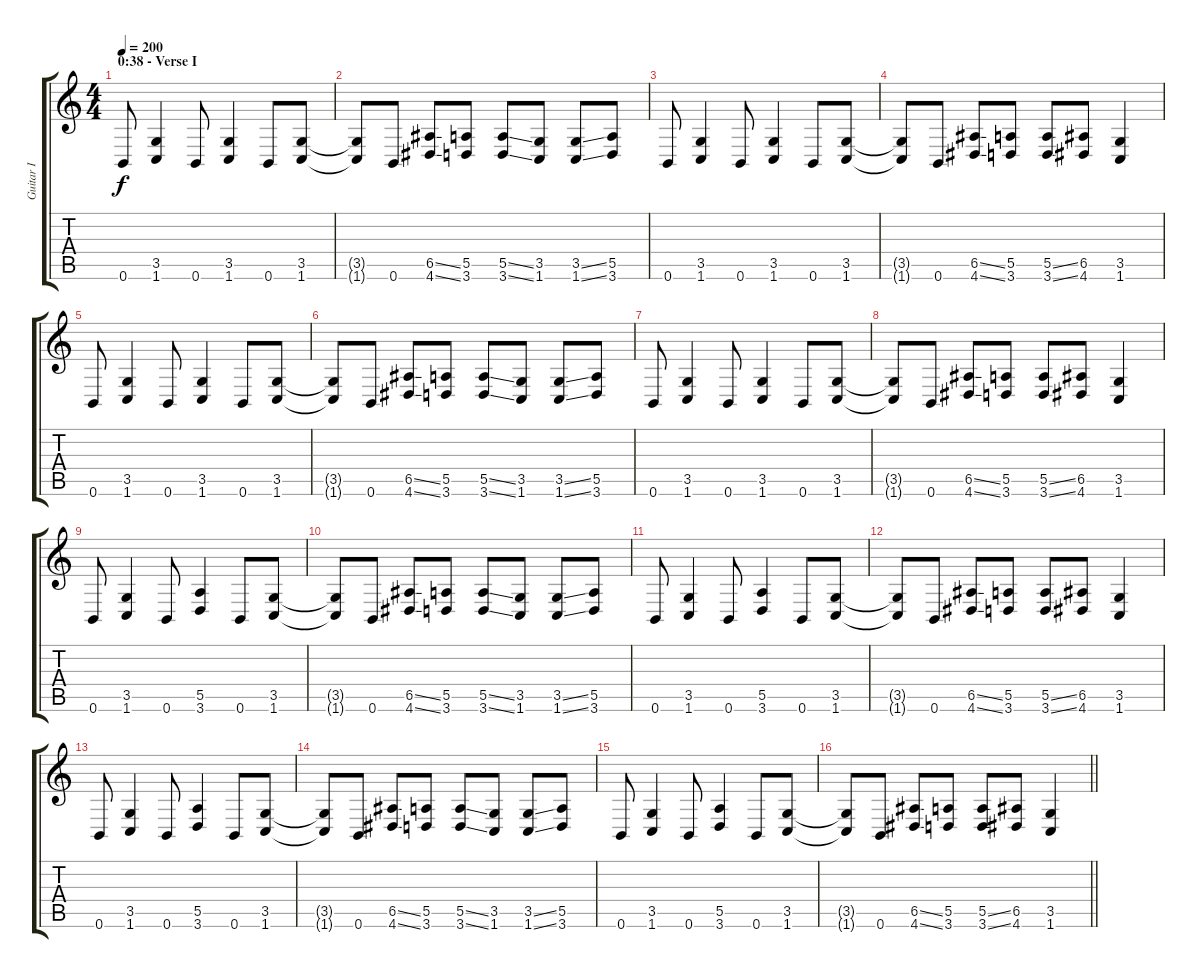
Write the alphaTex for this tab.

\track ("Guitar I" "Guitar I") {instrument distortionguitar}
\staff {score tabs}
\tuning (B3 Gb3 D3 A2 E2 B1) {hide}
\ts (4 4)
\section ("" "0:38 - Verse I")
\tempo 200
\clef g2
\ks c
0.6.8{dy f} (3.5 1.6).4 0.6.8 (3.5 1.6).4 0.6.8 (3.5 1.6).8 |
(3.5{t} 1.6{t}).8 0.6.8 (6.5{ss} 4.6{ss}).8 (5.5 3.6).8 (5.5{ss} 3.6{ss}).8 (3.5 1.6).8 (3.5{ss} 1.6{ss}).8 (5.5 3.6).8 |
0.6.8 (3.5 1.6).4 0.6.8 (3.5 1.6).4 0.6.8 (3.5 1.6).8 |
(3.5{t} 1.6{t}).8 0.6.8 (6.5{ss} 4.6{ss}).8 (5.5 3.6).8 (5.5{ss} 3.6{ss}).8 (6.5 4.6).8 (3.5 1.6).4 |
0.6.8 (3.5 1.6).4 0.6.8 (3.5 1.6).4 0.6.8 (3.5 1.6).8 |
(3.5{t} 1.6{t}).8 0.6.8 (6.5{ss} 4.6{ss}).8 (5.5 3.6).8 (5.5{ss} 3.6{ss}).8 (3.5 1.6).8 (3.5{ss} 1.6{ss}).8 (5.5 3.6).8 |
0.6.8 (3.5 1.6).4 0.6.8 (3.5 1.6).4 0.6.8 (3.5 1.6).8 |
(3.5{t} 1.6{t}).8 0.6.8 (6.5{ss} 4.6{ss}).8 (5.5 3.6).8 (5.5{ss} 3.6{ss}).8 (6.5 4.6).8 (3.5 1.6).4 |
0.6.8 (3.5 1.6).4 0.6.8 (5.5 3.6).4 0.6.8 (3.5 1.6).8 |
(3.5{t} 1.6{t}).8 0.6.8 (6.5{ss} 4.6{ss}).8 (5.5 3.6).8 (5.5{ss} 3.6{ss}).8 (3.5 1.6).8 (3.5{ss} 1.6{ss}).8 (5.5 3.6).8 |
0.6.8 (3.5 1.6).4 0.6.8 (5.5 3.6).4 0.6.8 (3.5 1.6).8 |
(3.5{t} 1.6{t}).8 0.6.8 (6.5{ss} 4.6{ss}).8 (5.5 3.6).8 (5.5{ss} 3.6{ss}).8 (6.5 4.6).8 (3.5 1.6).4 |
0.6.8 (3.5 1.6).4 0.6.8 (5.5 3.6).4 0.6.8 (3.5 1.6).8 |
(3.5{t} 1.6{t}).8 0.6.8 (6.5{ss} 4.6{ss}).8 (5.5 3.6).8 (5.5{ss} 3.6{ss}).8 (3.5 1.6).8 (3.5{ss} 1.6{ss}).8 (5.5 3.6).8 |
0.6.8 (3.5 1.6).4 0.6.8 (5.5 3.6).4 0.6.8 (3.5 1.6).8 |
\barLineRight lightlight
(3.5{t} 1.6{t}).8 0.6.8 (6.5{ss} 4.6{ss}).8 (5.5 3.6).8 (5.5{ss} 3.6{ss}).8 (6.5 4.6).8 (3.5 1.6).4
